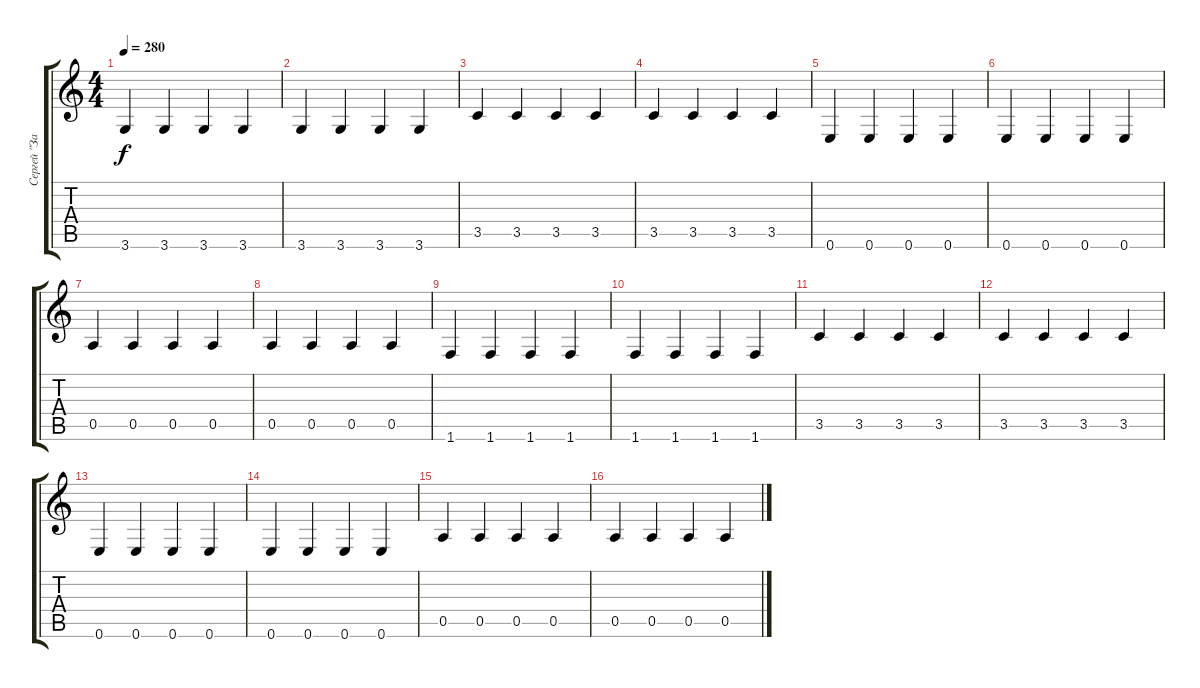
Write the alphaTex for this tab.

\track ("Сергей \"Захар\" Захаров" "Сергей \"За") {instrument electricbassfinger}
\staff {score tabs}
\tuning (E4 B3 G3 D3 A2 E2) {hide}
\ts (4 4)
\tempo 280
\clef g2
\ks c
3.6.4{dy f} 3.6.4 3.6.4 3.6.4 |
3.6.4 3.6.4 3.6.4 3.6.4 |
3.5.4 3.5.4 3.5.4 3.5.4 |
3.5.4 3.5.4 3.5.4 3.5.4 |
0.6.4 0.6.4 0.6.4 0.6.4 |
0.6.4 0.6.4 0.6.4 0.6.4 |
0.5.4 0.5.4 0.5.4 0.5.4 |
0.5.4 0.5.4 0.5.4 0.5.4 |
1.6.4 1.6.4 1.6.4 1.6.4 |
1.6.4 1.6.4 1.6.4 1.6.4 |
3.5.4 3.5.4 3.5.4 3.5.4 |
3.5.4 3.5.4 3.5.4 3.5.4 |
0.6.4 0.6.4 0.6.4 0.6.4 |
0.6.4 0.6.4 0.6.4 0.6.4 |
0.5.4 0.5.4 0.5.4 0.5.4 |
0.5.4 0.5.4 0.5.4 0.5.4
